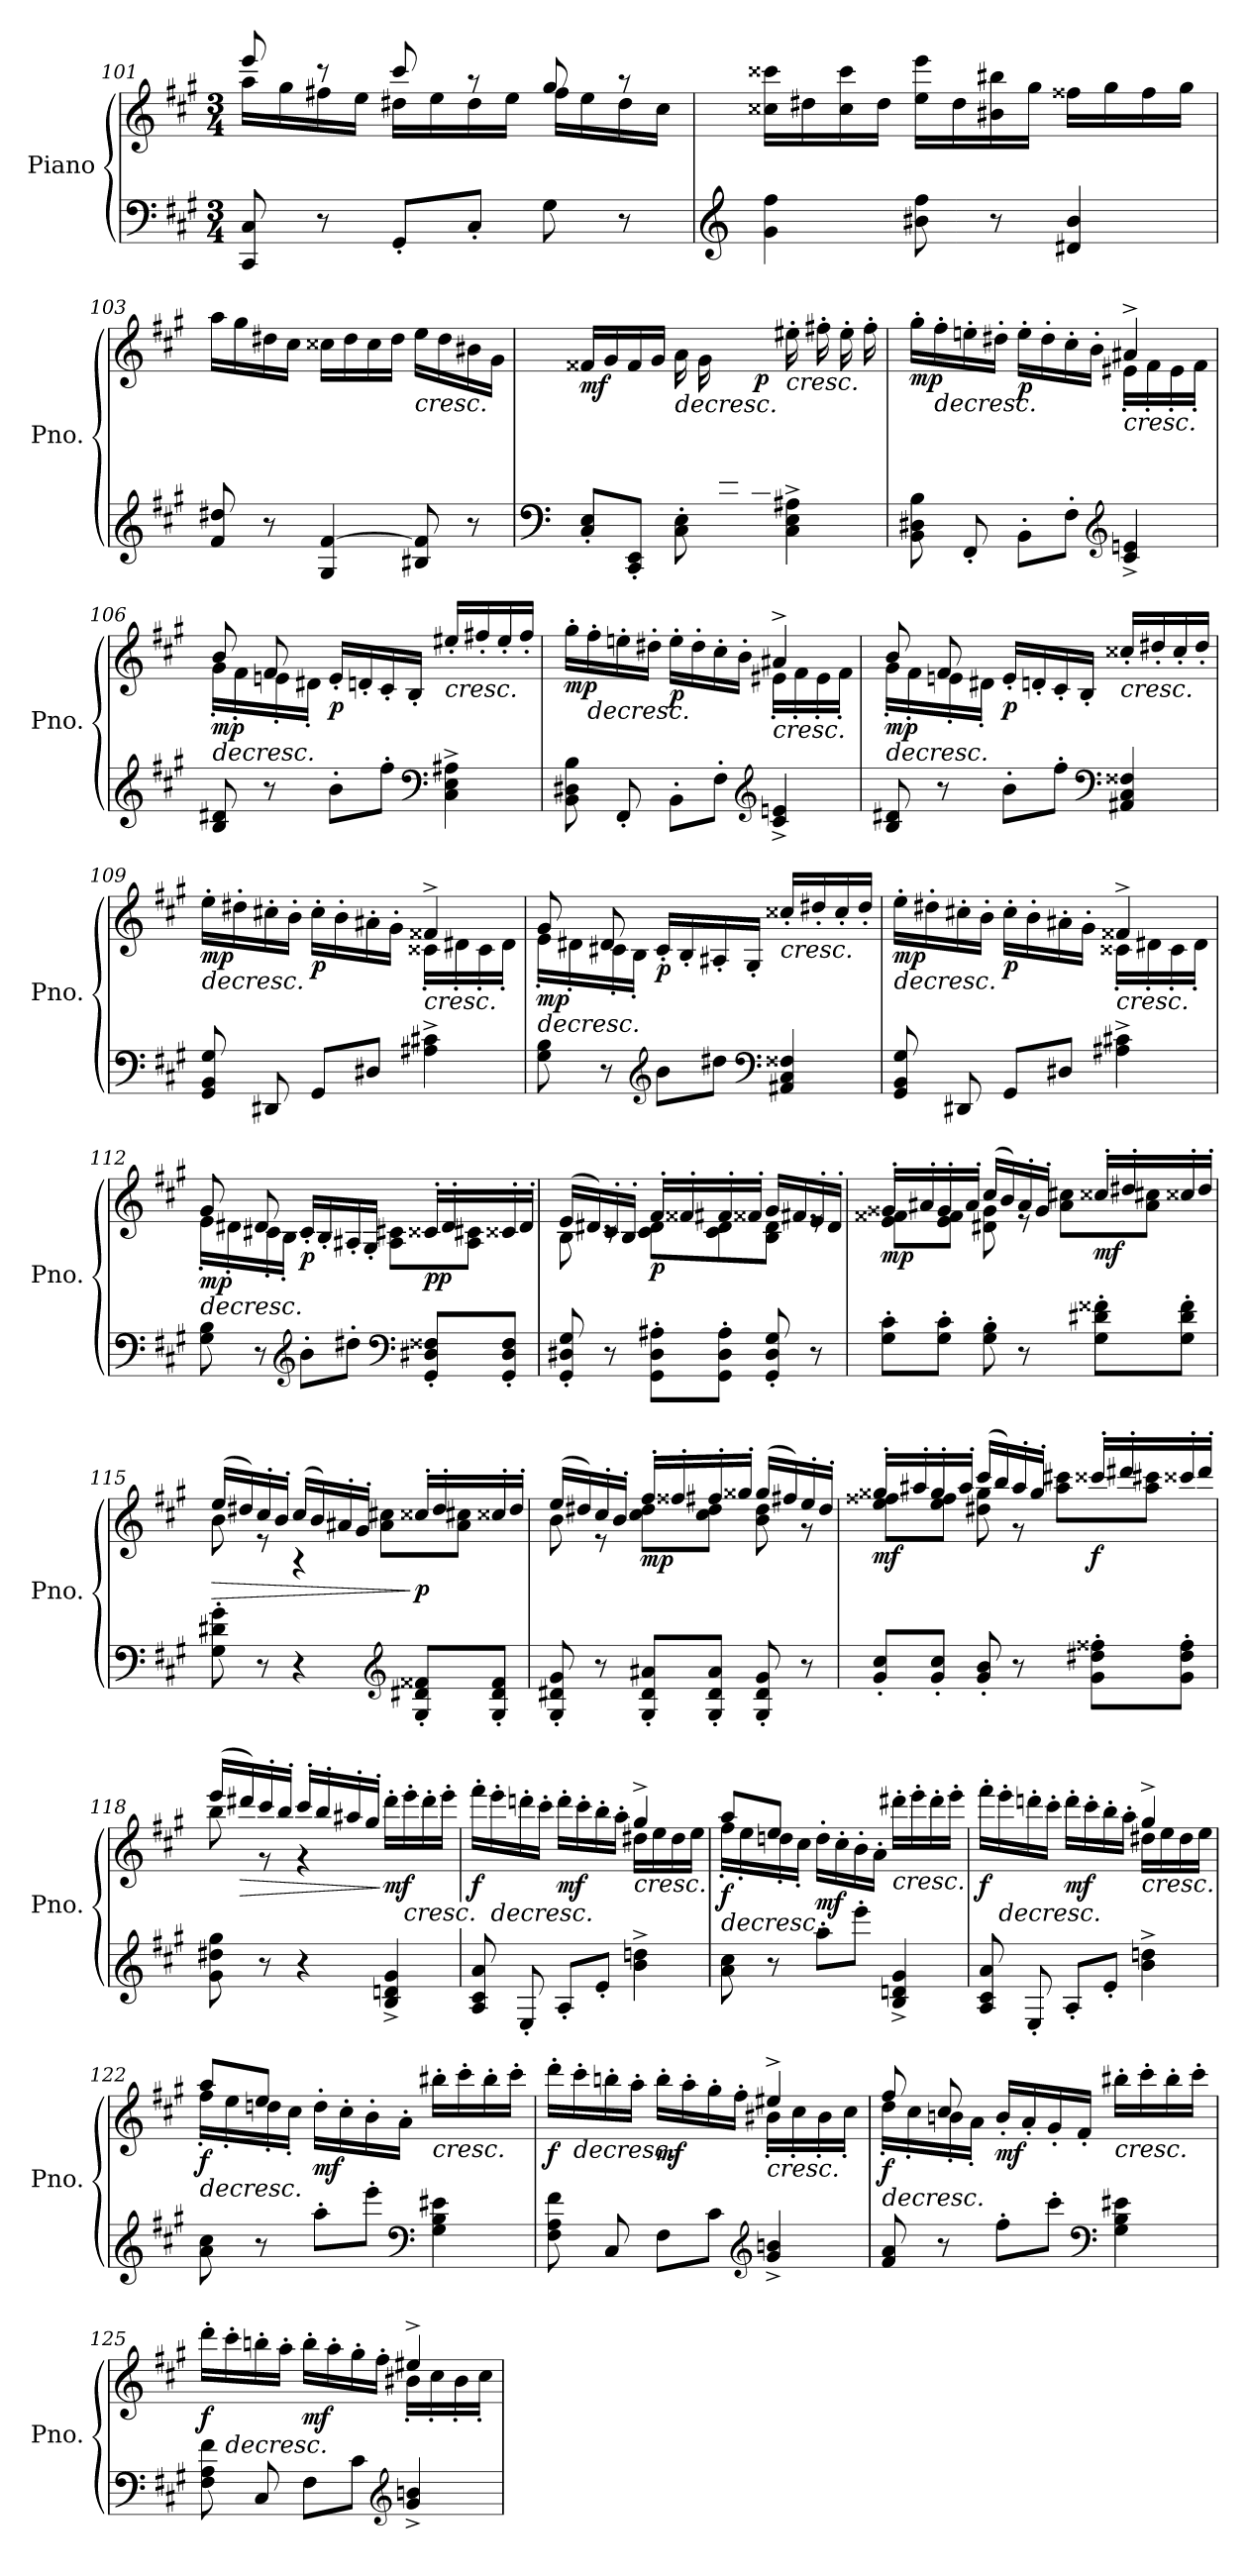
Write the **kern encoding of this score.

**kern	**kern	**dynam
*part1	*part1	*part1
*staff2	*staff1	*staff1/2
*I"Piano	*	*
*I'Pno.	*	*
*clefF4	*clefG2	*
*k[f#c#g#]	*k[f#c#g#]	*
*M3/4	*M3/4	*
=101	=101	=101
*	*^	*
8CC#/ 8C#/	8eee/	16aa\LL	.
.	.	16gg#\	.
8r	8rccc	16ff#X\	.
.	.	16ee\JJ	.
8GG#'/L	8ccc#/	16dd#X\LL	.
.	.	16ee\	.
8C#'/J	8raa	16dd#\	.
.	.	16ee\JJ	.
8G#\	8gg#/	16ff#\LL	.
.	.	16ee\	.
8r	8raa	16dd#\	.
.	.	16cc#\JJ	.
*	*v	*v	*
=102	=102	=102
*clefG2	*	*
4g#\ 4ff#\	16cc##X\ 16ccc##X\LL	.
.	16dd#X\	.
.	16cc##\ 16ccc##\	.
.	16dd#\JJ	.
8b#X\ 8ff#\	16ee\ 16eee\LL	.
.	16dd#\	.
8r	16b#X\ 16bb#X\	.
.	16gg#\JJ	.
4d#X/ 4b#/	16ff##X\LL	.
.	16gg#\	.
.	16ff##\	.
.	16gg#\JJ	.
!!LO:LB:g=z
=103	=103	=103
8f#/ 8dd#X/	16aa\LL	.
.	16gg#\	.
8r	16dd#X\	.
.	16cc#\JJ	.
4G#/ [4f#/	16cc##X\LL	.
.	16dd#\	.
.	16cc##\	.
.	16dd#\JJ	.
!	!	!LO:HP:b
8B#X/ 8f#/]	16ee\LL	<
.	16dd#\	.
8r	16b#X\	.
.	16g#\JJ	.
=104	=104	=104
*clefF4	*	*
*^	*	*
!	!	!	!LO:DY:b
4.ryy	8C#/' 8E/'L	16f##X/LL	mf
.	.	16g#/	.
.	8CC#/' 8EE/'J	16f##/	.
.	.	16g#/JJ	.
!	!	!	!LO:HP:b
.	8C#\' 8E\'	16a\LL	>
.	.	16g#\	.
16e/	8rGGyy	16ryy	.
!	!	!	!LO:DY:n=1:b
16d#X/JJ	.	16ryy	[ p
!	!	!	!LO:HP:b
4ryy	4C#\^ 4E\^ 4A#X\^	16ee#X'\LL	<
.	.	16ff#X'\	.
.	.	16ee#'\	.
.	.	16ff#'\JJ	.
*v	*v	*	*
.	.	]
=105	=105	=105
*	*^	*
!	!	!	!LO:DY:b
8BB\ 8D#X\ 8B\	16gg#'\LL	2reyy	mp
!	!	!	!LO:HP:b
.	16ff#'\	.	>
8FF#'/	16een'\	.	.
.	16dd#X'\JJ	.	.
!	!	!	!LO:DY:n=1:b
8BB'\L	16ee'\LL	.	[ p
.	16dd#'\	.	.
8F#'\J	16cc#'\	.	.
.	16b'\JJ	.	.
*clefG2	*	*	*
!	!	!	!LO:HP:b
4c#/^ 4en/^	4a#X^/	16e#X'\LL	<
.	.	16f#'\	.
.	.	16e#'\	.
.	.	16f#'\JJ	.
*	*v	*v	*
.	.	]
!!LO:PB:g=z
=106	=106	=106
!	!	!LO:HP:b
*	*^	*
!	!	!	!LO:DY:n=1:b
8B/ 8d#X/	8b/	16g#'\LL	> mp
.	.	16f#'\	.
8r	8f#/	16en'\	.
.	.	16d#X'\JJ	.
!	!	!	!LO:DY:n=2:b
8b'\L	16e'/LL	2rcyy	[ p
.	16dn'/	.	.
8ff#'\J	16c#'/	.	.
.	16B'/JJ	.	.
*clefF4	*	*	*
!	!	!	!LO:HP:b
4C#\^ 4E\^ 4A#X\^	16ee#X'/LL	.	<
.	16ff#X'/	.	.
.	16ee#'/	.	.
.	16ff#'/JJ	.	.
*	*v	*v	*
.	.	]
=107	=107	=107
*	*^	*
!	!	!	!LO:DY:b
8BB\ 8D#X\ 8B\	16gg#'\LL	2reyy	mp
!	!	!	!LO:HP:b
.	16ff#'\	.	>
8FF#'/	16een'\	.	.
.	16dd#X'\JJ	.	.
!	!	!	!LO:DY:n=1:b
8BB'\L	16ee'\LL	.	[ p
.	16dd#'\	.	.
8F#'\J	16cc#'\	.	.
.	16b'\JJ	.	.
*clefG2	*	*	*
!	!	!	!LO:HP:b
4c#/^ 4en/^	4a#X^/	16e#X'\LL	<
.	.	16f#'\	.
.	.	16e#'\	.
.	.	16f#'\JJ	.
*	*v	*v	*
.	.	]
=108	=108	=108
!	!	!LO:HP:b
*	*^	*
!	!	!	!LO:DY:n=1:b
8B/ 8d#X/	8b/	16g#'\LL	> mp
.	.	16f#'\	.
8r	8f#/	16en'\	.
.	.	16d#X'\JJ	.
!	!	!	!LO:DY:n=2:b
8b'\L	16e'/LL	4rcyy	[ p
.	16dn'/	.	.
8ff#'\J	16c#'/	.	.
.	16B'/JJ	.	.
*clefF4	*	*	*
!	!	!	!LO:HP:b
4AA#X/ 4C#/ 4F##X/	16cc##X'/LL	4ryy	<
.	16dd#X'/	.	.
.	16cc##'/	.	.
.	16dd#'/JJ	.	.
*	*v	*v	*
.	.	]
!!LO:LB:g=z
=109	=109	=109
!	!	!LO:HP:b
*	*^	*
!	!	!	!LO:DY:n=1:b
8GG#/ 8BB/ 8G#/	16ee'\LL	2rAyy	> mp
.	16dd#X'\	.	.
8DD#X/	16cc#X'\	.	.
.	16b'\JJ	.	.
!	!	!	!LO:DY:n=2:b
8GG#/L	16cc#'\LL	.	[ p
.	16b'\	.	.
8D#X/J	16a#X'\	.	.
.	16g#'\JJ	.	.
!	!	!	!LO:HP:b
4A#X\^ 4c#X\^	4f##X^/	16c##X'\LL	<
.	.	16d#X'\	.
.	.	16c##'\	.
.	.	16d#'\JJ	.
*	*v	*v	*
.	.	]
=110	=110	=110
!	!	!LO:HP:b
*	*^	*
!	!	!	!LO:DY:n=1:b
8G#\ 8B\	8g#/	16e'\LL	> mp
.	.	16d#X'\	.
8r	8d#/	16c#X'\	.
.	.	16B'\JJ	.
*clefG2	*	*	*
!	!	!	!LO:DY:n=2:b
8b\L	16c#'/LL	4rAyy	[ p
.	16B'/	.	.
8dd#X\J	16A#X'/	.	.
.	16G#'/JJ	.	.
*clefF4	*	*	*
!	!	!	!LO:HP:b
4AA#X/ 4C#/ 4F##X/	16cc##X'/LL	4ryy	<
.	16dd#X'/	.	.
.	16cc##'/	.	.
.	16dd#'/JJ	.	.
*	*v	*v	*
.	.	]
=111	=111	=111
!	!	!LO:HP:b
*	*^	*
!	!	!	!LO:DY:n=1:b
8GG#/ 8BB/ 8G#/	16ee'\LL	2rAyy	> mp
.	16dd#X'\	.	.
8DD#X/	16cc#X'\	.	.
.	16b'\JJ	.	.
!	!	!	!LO:DY:n=2:b
8GG#/L	16cc#'\LL	.	[ p
.	16b'\	.	.
8D#X/J	16a#X'\	.	.
.	16g#'\JJ	.	.
!	!	!	!LO:HP:b
4A#X\^ 4c#X\^	4f##X^/	16c##X'\LL	<
.	.	16d#X'\	.
.	.	16c##'\	.
.	.	16d#'\JJ	.
*	*v	*v	*
.	.	]
!!LO:LB:g=z
=112	=112	=112
!	!	!LO:HP:b
*	*^	*
!	!	!	!LO:DY:n=1:b
8G#\ 8B\	8g#/	16e'\LL	> mp
.	.	16d#X'\	.
8r	8d#/	16c#X'\	.
.	.	16B'\JJ	.
*clefG2	*	*	*
!	!	!	!LO:DY:n=2:b
8b'\L	16c#'/LL	4rAyy	[ p
.	16B'/	.	.
8dd#X'\J	16A#X'/	.	.
.	16G#'/JJ	.	.
*clefF4	*	*	*
!	!	!	!LO:DY:n=3:b
8GG#/' 8D#X/' 8F##X/'L	16c##X'/LL	8A#\ 8c#X\L	pp
.	16d#'/	.	.
8GG#/' 8D#/' 8F##/'J	16c##X'/	8A#\ 8c#X\J	.
.	16d#'/JJ	.	.
=113	=113	=113	=113
8GG#/' 8D#X/' 8G#/'	(>16e/LL	8B\	.
.	16d#X/)	.	.
8r	16c#'/	8rc	.
.	16B'/JJ	.	.
!	!	!	!LO:DY:b
8GG#\' 8D#\' 8A#X\'L	16f#'/LL	8c#\ 8d#\L	p
.	16f##X'/	.	.
8GG#\' 8D#\' 8A#\'J	16f#X'/	8c#\ 8d#\	.
.	16f##X'/JJ	.	.
8GG#/' 8D#/' 8G#/'	16g#/LL	8B\ 8d#\J	.
.	16f#X/	.	.
8r	16e'/	8re	.
.	16d#'/JJ	.	.
=114	=114	=114	=114
!	!	!	!LO:DY:b
8G#\' 8c#\'L	16g##X'/LL	8e\ 8f##X\L	mp
.	16a#X'/	.	.
8G#\' 8c#\'J	16g##'/	8e\ 8f##\J	.
.	16a#'/JJ	.	.
8G#\' 8B\'	(>16cc#/LL	8d#X\ 8g##\	.
.	16b/)	.	.
8r	16a#'/	8re	.
.	16g##'/JJ	.	.
!	!	!	!LO:DY:b
8G#\' 8d#X\' 8f##X\'L	16cc##X'/LL	8a#\ 8cc#X\L	mf
.	16dd#X'/	.	.
8G#\' 8d#\' 8f##\'J	16cc##X'/	8a#\ 8cc#X\J	.
.	16dd#'/JJ	.	.
!!LO:LB:g=z	!!
=115	=115	=115	=115
!	!	!	!LO:HP:b
8G#\' 8d#X\' 8g#\'	(>16ee/LL	8b\	>
.	16dd#X/)	.	.
8r	16cc#'/	8r	.
.	16b'/JJ	.	.
4r	(>16cc#/LL	4r	.
.	16b/)	.	.
.	16a#X'/	.	.
.	16g#'/JJ	.	.
*clefG2	*	*	*
!	!	!	!LO:DY:n=1:b
8G#/' 8d#X/' 8f##X/'L	16cc##X'/LL	8a#\ 8cc#X\L	] p
.	16dd#'/	.	.
8G#/' 8d#/' 8f##/'J	16cc##X'/	8a#\ 8cc#X\J	.
.	16dd#'/JJ	.	.
=116	=116	=116	=116
8G#/' 8d#X/' 8g#/'	(>16ee/LL	8b\	.
.	16dd#X/)	.	.
8r	16cc#'/	8r	.
.	16b'/JJ	.	.
!	!	!	!LO:DY:b
8G#/' 8d#/' 8a#X/'L	16ff#'/LL	8cc#\ 8dd#\L	mp
.	16ff##X'/	.	.
8G#/' 8d#/' 8a#/'J	16ff#X'/	8cc#\ 8dd#\J	.
.	16gg##X'/JJ	.	.
8G#/' 8d#/' 8g#/'	(>16gg##/LL	8b\ 8dd#\	.
.	16ff#X/)	.	.
8r	16ee'/	8r	.
.	16dd#'/JJ	.	.
=117	=117	=117	=117
!	!	!	!LO:DY:b
8g#/' 8cc#/'L	16gg##X'/LL	8ee\ 8ff##X\L	mf
.	16aa#X'/	.	.
8g#/' 8cc#/'J	16gg##'/	8ee\ 8ff##\J	.
.	16aa#'/JJ	.	.
8g#/' 8b/'	(>16ccc#/LL	8dd#X\ 8gg##\	.
.	16bb/)	.	.
8r	16aa#'/	8r	.
.	16gg##'/JJ	.	.
!	!	!	!LO:DY:b
8g#\' 8dd#X\' 8ff##X\'L	16ccc##X'/LL	8aa#\ 8ccc#X\L	f
.	16ddd#X'/	.	.
8g#\' 8dd#\' 8ff##\'J	16ccc##X'/	8aa#\ 8ccc#X\J	.
.	16ddd#'/JJ	.	.
!!LO:LB:g=z	!!
=118	=118	=118	=118
8g#\ 8dd#X\ 8gg#\	(>16eee/LL	8bb\	.
!	!	!	!LO:HP:b
.	16ddd#X/)	.	>
8r	16ccc#'/	8r	.
.	16bb'/JJ	.	.
4r	16ccc#'/LL	4r	.
.	16bb'/	.	.
.	16aa#X'/	.	.
.	16gg#'/JJ	.	.
!	!	!	!LO:DY:n=1:b
4B/^ 4dn/^ 4g#/^	16ddd#'\LL	4reyy	] mf
!	!	!	!LO:HP:b
.	16eee'\	.	<
.	16ddd#'\	.	.
.	16eee'\JJ	.	.
*	*v	*v	*
.	.	]
=119	=119	=119
*	*^	*
!	!	!	!LO:DY:b
8A/ 8c#/ 8a/	16fff#'\LL	2ryy	f
!	!	!	!LO:HP:b
.	16eee'\	.	>
8E'/	16dddn'\	.	.
.	16ccc#'\JJ	.	.
!	!	!	!LO:DY:n=1:b
8A'/L	16ddd'\LL	.	[ mf
.	16ccc#'\	.	.
8e'/J	16bb'\	.	.
.	16aa'\JJ	.	.
!	!	!	!LO:HP:b
4b\^ 4ddn\^	4gg#^/	16dd#X\LL	<
.	.	16ee\	.
.	.	16dd#\	.
.	.	16ee\JJ	.
*	*v	*v	*
.	.	]
=120	=120	=120
!	!	!LO:HP:b
*	*^	*
!	!	!	!LO:DY:n=1:b
8a\ 8cc#\	8aa/L	16ff#'\LL	> f
.	.	16ee'\	.
8r	8ee/J	16ddn'\	.
.	.	16cc#'\JJ	.
!	!	!	!LO:DY:n=2:b
8aa'\L	4rffyy	16dd'\LL	[ mf
.	.	16cc#'\	.
8eee'\J	.	16b'\	.
.	.	16a'\JJ	.
!	!	!	!LO:HP:b
4B/^ 4dn/^ 4g#/^	16ddd#X'\LL	4rcyy	<
.	16eee'\	.	.
.	16ddd#'\	.	.
.	16eee'\JJ	.	.
*	*v	*v	*
.	.	]
!!LO:PB:g=z
=121	=121	=121
*	*^	*
!	!	!	!LO:DY:b
8A/ 8c#/ 8a/	16fff#'\LL	2ryy	f
!	!	!	!LO:HP:b
.	16eee'\	.	>
8E'/	16dddn'\	.	.
.	16ccc#'\JJ	.	.
!	!	!	!LO:DY:n=1:b
8A'/L	16ddd'\LL	.	[ mf
.	16ccc#'\	.	.
8e'/J	16bb'\	.	.
.	16aa'\JJ	.	.
!	!	!	!LO:HP:b
4b\^ 4ddn\^	4gg#^/	16dd#X\LL	<
.	.	16ee\	.
.	.	16dd#\	.
.	.	16ee\JJ	.
*	*v	*v	*
.	.	]
=122	=122	=122
!	!	!LO:HP:b
*	*^	*
!	!	!	!LO:DY:n=1:b
8a\ 8cc#\	8aa/L	16ff#'\LL	> f
.	.	16ee'\	.
8r	8ee/J	16ddn'\	.
.	.	16cc#'\JJ	.
!	!	!	!LO:DY:n=2:b
8aa'\L	4rffyy	16dd'\LL	[ mf
.	.	16cc#'\	.
8eee'\J	.	16b'\	.
.	.	16a'\JJ	.
*clefF4	*	*	*
!	!	!	!LO:HP:b
4G#\ 4B\ 4e#X\	16bb#X'\LL	4ryy	<
.	16ccc#'\	.	.
.	16bb#'\	.	.
.	16ccc#'\JJ	.	.
*	*v	*v	*
.	.	]
=123	=123	=123
*	*^	*
!	!	!	!LO:DY:b
8F#\ 8A\ 8f#\	16ddd'\LL	2ryy	f
!	!	!	!LO:HP:b
.	16ccc#'\	.	>
8C#/	16bbn'\	.	.
.	16aa'\JJ	.	.
!	!	!	!LO:DY:n=1:b
8F#\L	16bb'\LL	.	[ mf
.	16aa'\	.	.
8c#\J	16gg#'\	.	.
.	16ff#'\JJ	.	.
*clefG2	*	*	*
!	!	!	!LO:HP:b
4g#/^ 4bn/^	4ee#X^/	16b#X'\LL	<
.	.	16cc#'\	.
.	.	16b#'\	.
.	.	16cc#'\JJ	.
*	*v	*v	*
.	.	]
!!LO:LB:g=z
=124	=124	=124
!	!	!LO:HP:b
*	*^	*
!	!	!	!LO:DY:n=1:b
8f#/ 8a/	8ff#/	16dd'\LL	> f
.	.	16cc#'\	.
8r	8cc#/	16bn'\	.
.	.	16a'\JJ	.
!	!	!	!LO:DY:n=2:b
8ff#'\L	16b'/LL	4ryy	[ mf
.	16a'/	.	.
8ccc#'\J	16g#'/	.	.
.	16f#'/JJ	.	.
*clefF4	*	*	*
!	!	!	!LO:HP:b
4G#\ 4B\ 4e#X\	16bb#X'\LL	4ryy	<
.	16ccc#'\	.	.
.	16bb#'\	.	.
.	16ccc#'\JJ	.	.
*	*v	*v	*
.	.	]
=125	=125	=125
*	*^	*
!	!	!	!LO:DY:b
8F#\ 8A\ 8f#\	16ddd'\LL	2ryy	f
!	!	!	!LO:HP:b
.	16ccc#'\	.	>
8C#/	16bbn'\	.	.
.	16aa'\JJ	.	.
!	!	!	!LO:DY:n=1:b
8F#\L	16bb'\LL	.	[ mf
.	16aa'\	.	.
8c#\J	16gg#'\	.	.
.	16ff#'\JJ	.	.
*clefG2	*	*	*
4g#/^ 4bn/^	4ee#X^/	16b#X'\LL	.
.	.	16cc#'\	.
.	.	16b#'\	.
.	.	16cc#'\JJ	.
*	*v	*v	*
.	.	]
=	=	=
*-	*-	*-
